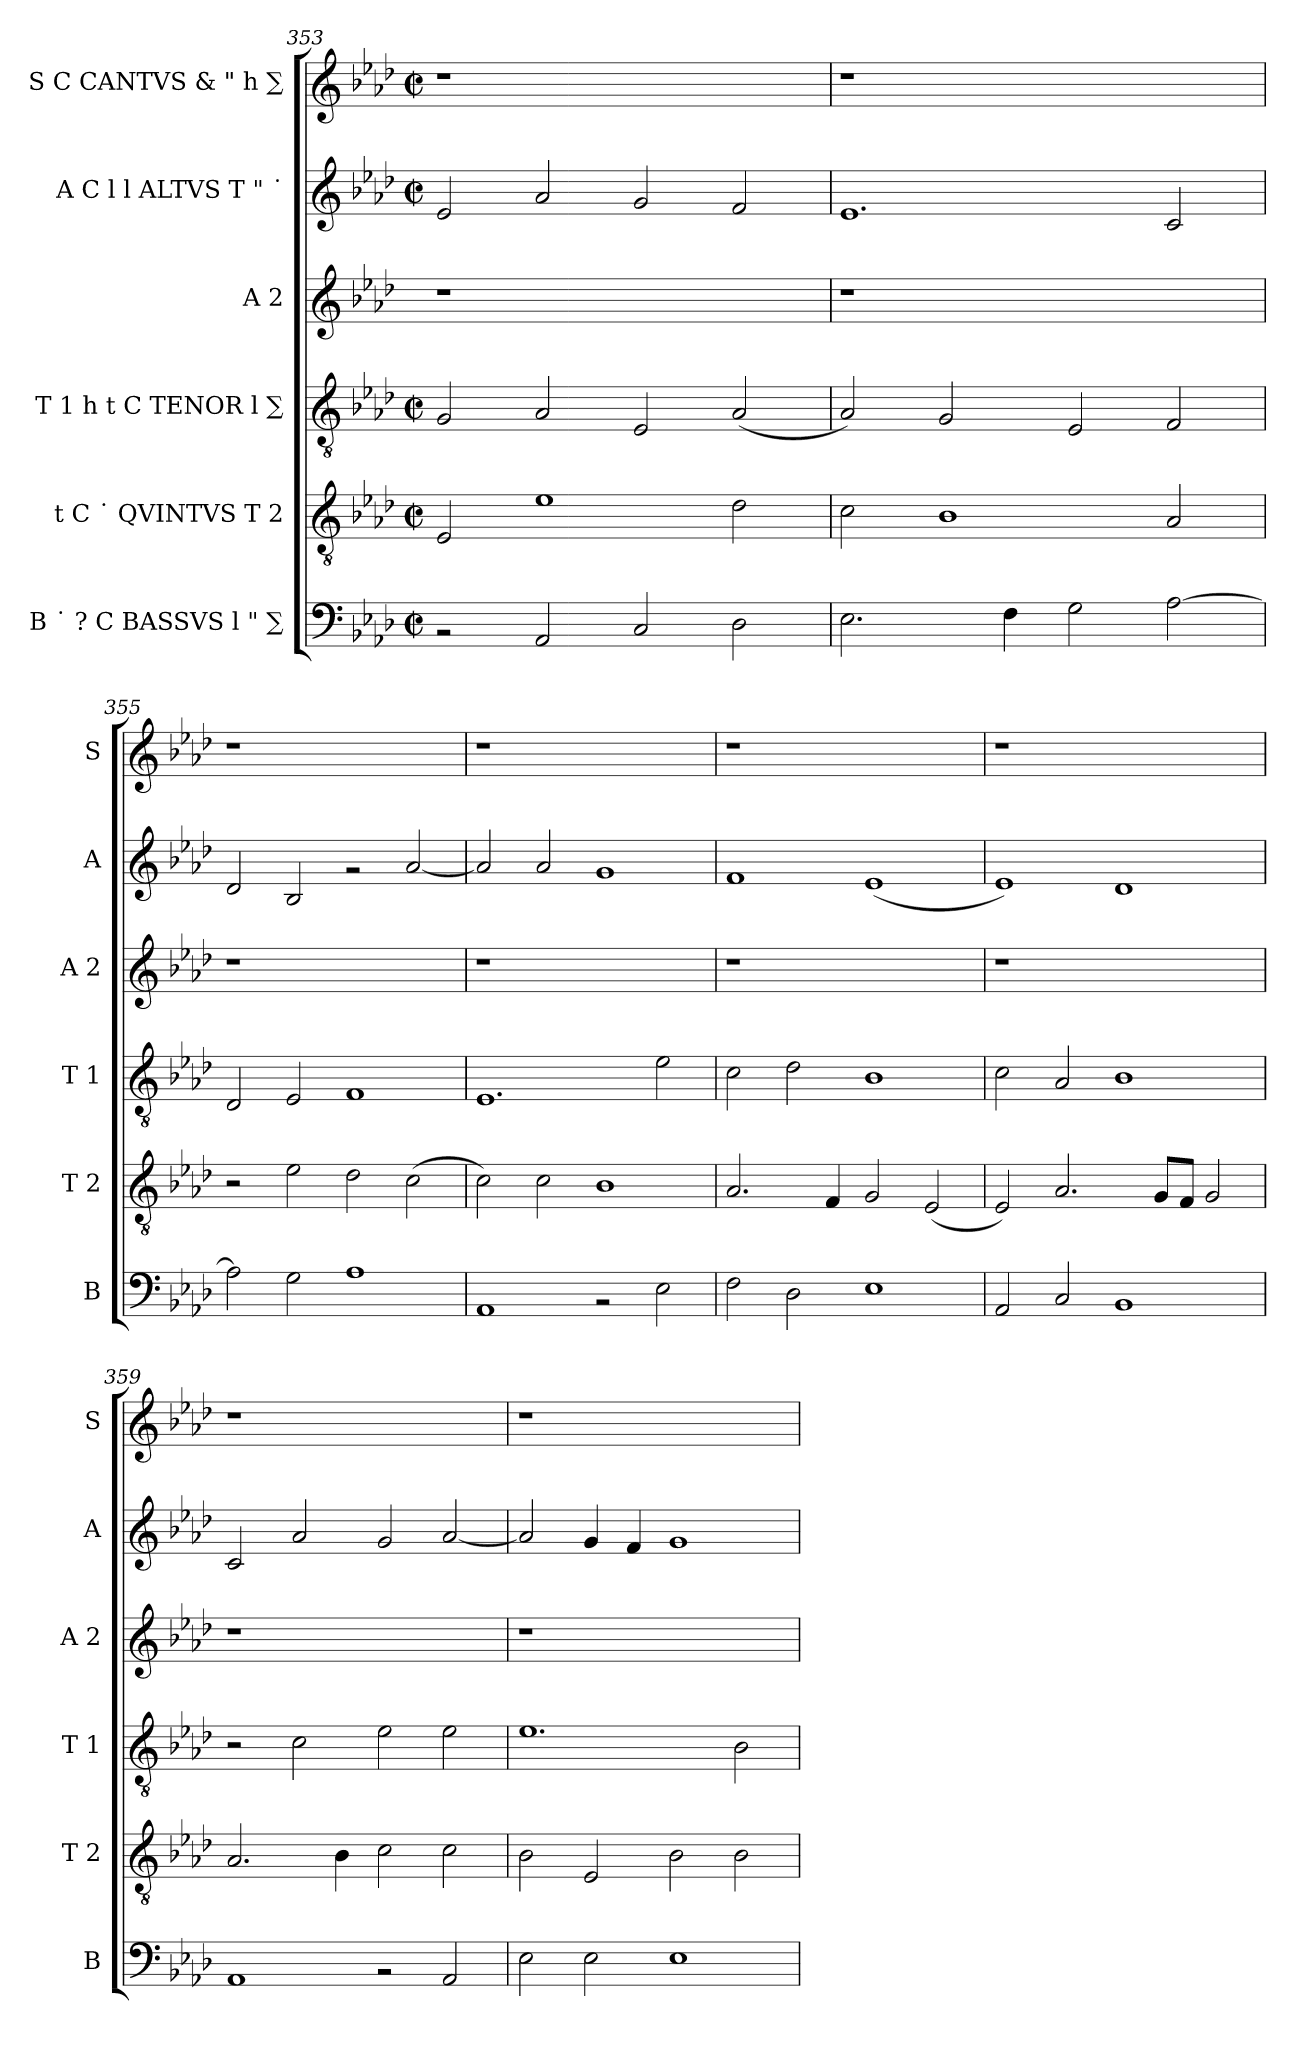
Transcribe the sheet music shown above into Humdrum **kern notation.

**kern	**kern	**kern	**kern	**kern	**kern
*part6	*part5	*part4	*part3	*part2	*part1
*staff6	*staff5	*staff4	*staff3	*staff2	*staff1
*I"B ˙ ? C BASSVS l " ∑	*I"t C ˙ QVINTVS T 2	*I"T 1 h t C TENOR l ∑	*I"A 2	*I"A C l l ALTVS T " ˙	*I"S C CANTVS & " h ∑
*I'B	*I'T 2	*I'T 1	*I'A 2	*I'A	*I'S
*clefF4	*clefGv2	*clefGv2	*clefG2	*clefG2	*clefG2
*k[b-e-a-d-]	*k[b-e-a-d-]	*k[b-e-a-d-]	*k[b-e-a-d-]	*k[b-e-a-d-]	*k[b-e-a-d-]
*A-:	*A-:	*A-:	*A-:	*A-:	*A-:
*M2/2	*M2/2	*M2/2	*	*M2/2	*M2/2
*met(c|)	*met(c|)	*met(c|)	*	*met(c|)	*met(c|)
=353	=353	=353	=353	=353	=353
2rBB	2E-/	2G/	1r	2e-/	1r
2AA-/	1e-	2A-/	.	2a-/	.
2C/	.	2E-/	1ryy	2g/	1ryy
2D-\	2d-\	(<2A-/	.	2f/	.
=354	=354	=354	=354	=354	=354
2.E-\	2c\	2A-/)	1r	1.e-	1r
.	1B-	2G/	.	.	.
4F\	.	.	.	.	.
2G\	.	2E-/	1ryy	.	1ryy
[<2A-\	2A-/	2F/	.	2c/	.
!!LO:LB:g=z
=355	=355	=355	=355	=355	=355
2A-\]	2r	2D-/	1r	2d-/	1r
2G\	2e-\	2E-/	.	2B-/	.
1A-	2d-\	1F	1ryy	2rg	1ryy
.	(>2c\	.	.	[<2a-/	.
=356	=356	=356	=356	=356	=356
1AA-	2c\)	1.E-	1r	2a-/]	1r
.	2c\	.	.	2a-/	.
2rBB	1B-	.	1ryy	1g	1ryy
2E-\	.	2e-\	.	.	.
=357	=357	=357	=357	=357	=357
2F\	2.A-/	2c\	1r	1f	1r
2D-\	.	2d-\	.	.	.
.	4F/	.	.	.	.
1E-	2G/	1B-	1ryy	(<1e-	1ryy
.	(<2E-/	.	.	.	.
=358	=358	=358	=358	=358	=358
2AA-/	2E-/)	2c\	1r	1e-)	1r
2C/	2.A-/	2A-/	.	.	.
1BB-	.	1B-	1ryy	1d-	1ryy
.	8G/L	.	.	.	.
.	8F/J	.	.	.	.
.	2G/	.	.	.	.
=359	=359	=359	=359	=359	=359
1AA-	2.A-/	2r	1r	2c/	1r
.	.	2c\	.	2a-/	.
.	4B-\	.	.	.	.
2rBB	2c\	2e-\	1ryy	2g/	1ryy
2AA-/	2c\	2e-\	.	[>2a-/	.
!!LO:PB:g=z
=360	=360	=360	=360	=360	=360
2E-\	2B-\	1.e-	1r	2a-/]	1r
2E-\	2E-/	.	.	4g/	.
.	.	.	.	4f/	.
1E-	2B-\	.	1ryy	1g	1ryy
.	2B-\	2B-\	.	.	.
=	=	=	=	=	=
*-	*-	*-	*-	*-	*-
